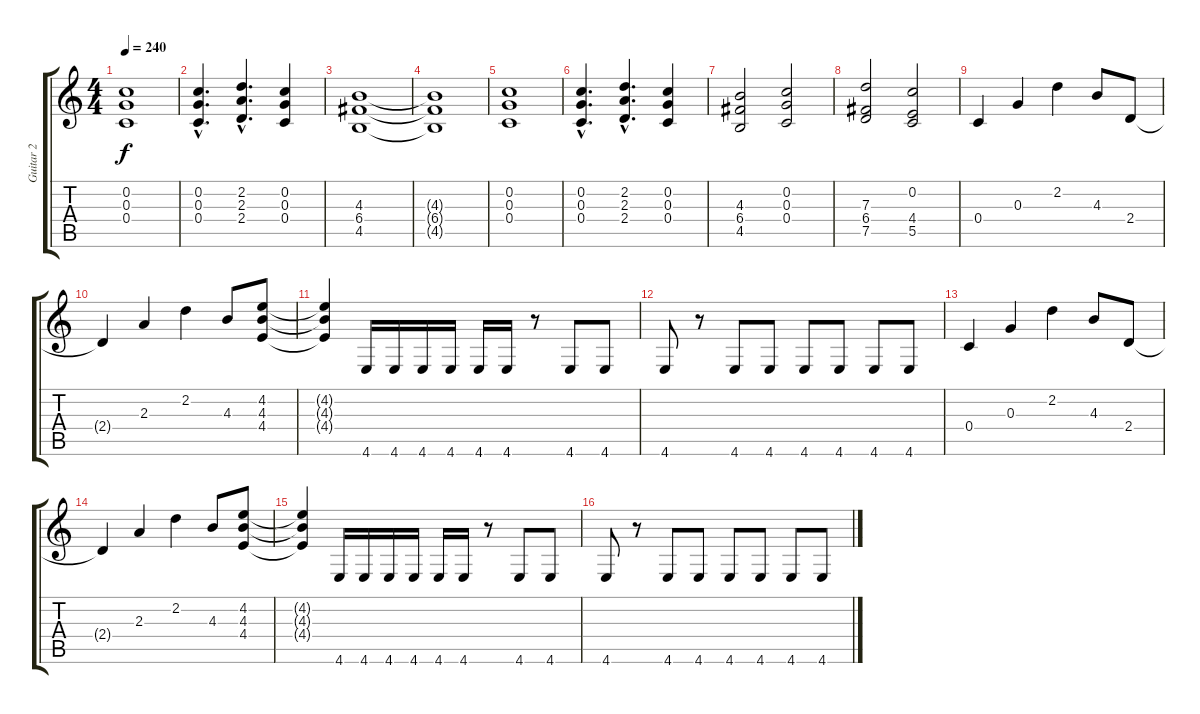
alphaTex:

\track ("Guitar 2" "Guitar 2") {instrument distortionguitar}
\staff {score tabs}
\tuning (Eb4 C4 G3 C3 G2 C2) {hide}
\ts (4 4)
\tempo 240
\clef g2
\ks c
(0.2 0.3 0.4).1{dy f} |
(0.2{hac} 0.3{hac} 0.4{hac}).4{d} (2.2{hac} 2.3{hac} 2.4{hac}).4{d} (0.2 0.3 0.4).4 |
(4.3 6.4 4.5).1 |
(4.3{t} 6.4{t} 4.5{t}).1 |
(0.2 0.3 0.4).1 |
(0.2{hac} 0.3{hac} 0.4{hac}).4{d} (2.2{hac} 2.3{hac} 2.4{hac}).4{d} (0.2 0.3 0.4).4 |
(4.3 6.4 4.5).2 (0.2 0.3 0.4).2 |
(7.3 6.4 7.5).2 (0.2 4.4 5.5).2 |
0.4.4 0.3.4 2.2.4 4.3.8 2.4.8 |
2.4{t}.4 2.3.4 2.2.4 4.3.8 (4.2 4.3 4.4).8 |
(4.2{t} 4.3{t} 4.4{t}).4 4.6.16 4.6.16 4.6.16 4.6.16 4.6.16 4.6.16 r.8 4.6.8 4.6.8 |
4.6.8 r.8 4.6.8 4.6.8 4.6.8 4.6.8 4.6.8 4.6.8 |
0.4.4 0.3.4 2.2.4 4.3.8 2.4.8 |
2.4{t}.4 2.3.4 2.2.4 4.3.8 (4.2 4.3 4.4).8 |
(4.2{t} 4.3{t} 4.4{t}).4 4.6.16 4.6.16 4.6.16 4.6.16 4.6.16 4.6.16 r.8 4.6.8 4.6.8 |
4.6.8 r.8 4.6.8 4.6.8 4.6.8 4.6.8 4.6.8 4.6.8
